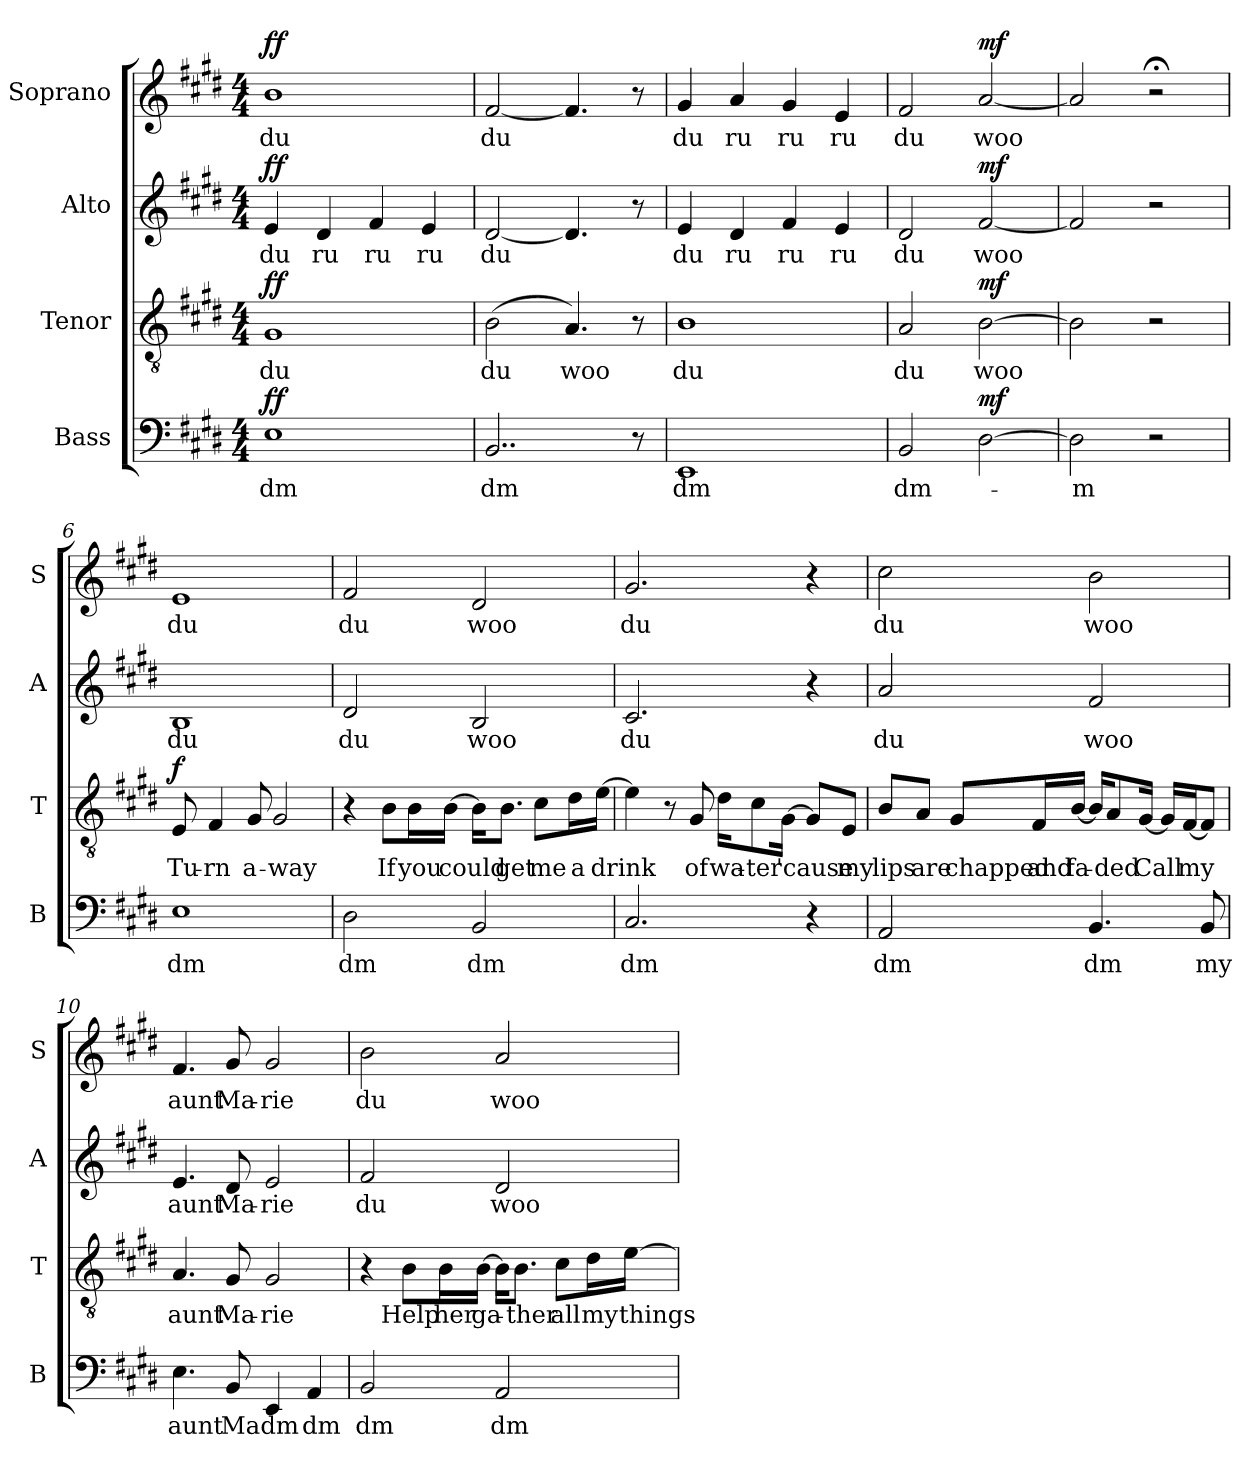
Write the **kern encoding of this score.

**kern	**text	**dynam	**kern	**text	**dynam	**kern	**text	**dynam	**kern	**text	**dynam
*part4	*part4	*part4	*part3	*part3	*part3	*part2	*part2	*part2	*part1	*part1	*part1
*staff4	*staff4	*staff4	*staff3	*staff3	*staff3	*staff2	*staff2	*staff2	*staff1	*staff1	*staff1
*I"Bass	*	*	*I"Tenor	*	*	*I"Alto	*	*	*I"Soprano	*	*
*I'B	*	*	*I'T	*	*	*I'A	*	*	*I'S	*	*
*clefF4	*	*	*clefGv2	*	*	*clefG2	*	*	*clefG2	*	*
*k[f#c#g#d#]	*	*	*k[f#c#g#d#]	*	*	*k[f#c#g#d#]	*	*	*k[f#c#g#d#]	*	*
*M4/4	*	*	*M4/4	*	*	*M4/4	*	*	*M4/4	*	*
*MM78	*	*	*MM78	*	*	*MM78	*	*	*MM78	*	*
=1	=1	=1	=1	=1	=1	=1	=1	=1	=1	=1	=1
!	!LO:LY:b	!LO:DY:b	!	!LO:LY:b	!LO:DY:b	!	!LO:LY:b	!LO:DY:b	!	!LO:LY:b	!LO:DY:b
1E	dm	ff	1G#	du	ff	4e/	du	ff	1b	du	ff
!	!	!	!	!	!	!	!LO:LY:b	!	!	!	!
.	.	.	.	.	.	4d#/	ru	.	.	.	.
!	!	!	!	!	!	!	!LO:LY:b	!	!	!	!
.	.	.	.	.	.	4f#/	ru	.	.	.	.
!	!	!	!	!	!	!	!LO:LY:b	!	!	!	!
.	.	.	.	.	.	4e/	ru	.	.	.	.
=2	=2	=2	=2	=2	=2	=2	=2	=2	=2	=2	=2
!	!LO:LY:b	!	!	!LO:LY:b	!	!	!LO:LY:b	!	!	!LO:LY:b	!
2..BB/	dm	.	(2B\	du	.	[2d#/	du	.	[2f#/	du	.
!	!	!	!	!LO:LY:b	!	!	!	!	!	!	!
.	.	.	4.A/)	woo	.	4.d#/]	.	.	4.f#/]	.	.
8r	.	.	8r	.	.	8r	.	.	8r	.	.
=3	=3	=3	=3	=3	=3	=3	=3	=3	=3	=3	=3
!	!LO:LY:b	!	!	!LO:LY:b	!	!	!LO:LY:b	!	!	!LO:LY:b	!
1EE	dm	.	1B	du	.	4e/	du	.	4g#/	du	.
!	!	!	!	!	!	!	!LO:LY:b	!	!	!LO:LY:b	!
.	.	.	.	.	.	4d#/	ru	.	4a/	ru	.
!	!	!	!	!	!	!	!LO:LY:b	!	!	!LO:LY:b	!
.	.	.	.	.	.	4f#/	ru	.	4g#/	ru	.
!	!	!	!	!	!	!	!LO:LY:b	!	!	!LO:LY:b	!
.	.	.	.	.	.	4e/	ru	.	4e/	ru	.
=4	=4	=4	=4	=4	=4	=4	=4	=4	=4	=4	=4
!	!LO:LY:b	!	!	!LO:LY:b	!	!	!LO:LY:b	!	!	!LO:LY:b	!
2BB/	dm-	.	2A/	du	.	2d#/	du	.	2f#/	du	.
!	!	!LO:DY:b	!	!LO:LY:b	!LO:DY:b	!	!LO:LY:b	!LO:DY:b	!	!LO:LY:b	!LO:DY:b
[2D#\	.	mf	[2B\	woo	mf	[2f#/	woo	mf	[2a/	woo	mf
=5	=5	=5	=5	=5	=5	=5	=5	=5	=5	=5	=5
!	!LO:LY:b	!	!	!	!	!	!	!	!	!	!
2D#\]	-m	.	2B\]	.	.	2f#/]	.	.	2a/]	.	.
2r	.	.	2r	.	.	2r	.	.	2r;<	.	.
=6	=6	=6	=6	=6	=6	=6	=6	=6	=6	=6	=6
!	!LO:LY:b	!	!	!LO:LY:b	!LO:DY:b	!	!LO:LY:b	!	!	!LO:LY:b	!
1E	dm	.	8E/	Tu-	f	1B	du	.	1e	du	.
!	!	!	!	!LO:LY:b	!	!	!	!	!	!	!
.	.	.	4F#/	-rn	.	.	.	.	.	.	.
!	!	!	!	!LO:LY:b	!	!	!	!	!	!	!
.	.	.	8G#/	a-	.	.	.	.	.	.	.
!	!	!	!	!LO:LY:b	!	!	!	!	!	!	!
.	.	.	2G#/	-way	.	.	.	.	.	.	.
=7	=7	=7	=7	=7	=7	=7	=7	=7	=7	=7	=7
!	!LO:LY:b	!	!	!	!	!	!LO:LY:b	!	!	!LO:LY:b	!
2D#\	dm	.	4r	.	.	2d#/	du	.	2f#/	du	.
!	!	!	!	!LO:LY:b	!	!	!	!	!	!	!
.	.	.	8B\L	If	.	.	.	.	.	.	.
!	!	!	!	!LO:LY:b	!	!	!	!	!	!	!
.	.	.	16B\L	you	.	.	.	.	.	.	.
!	!	!	!	!LO:LY:b	!	!	!	!	!	!	!
.	.	.	[16B\JJ	could	.	.	.	.	.	.	.
!	!LO:LY:b	!	!	!	!	!	!LO:LY:b	!	!	!LO:LY:b	!
2BB/	dm	.	16B\KL]	.	.	2B/	woo	.	2d#/	woo	.
!	!	!	!	!LO:LY:b	!	!	!	!	!	!	!
.	.	.	8.B\J	get	.	.	.	.	.	.	.
!	!	!	!	!LO:LY:b	!	!	!	!	!	!	!
.	.	.	8c#\L	me	.	.	.	.	.	.	.
!	!	!	!	!LO:LY:b	!	!	!	!	!	!	!
.	.	.	16d#\L	a	.	.	.	.	.	.	.
!	!	!	!	!LO:LY:b	!	!	!	!	!	!	!
.	.	.	[16e\JJ	drink	.	.	.	.	.	.	.
!!LO:LB:g=z
=8	=8	=8	=8	=8	=8	=8	=8	=8	=8	=8	=8
!	!LO:LY:b	!	!	!	!	!	!LO:LY:b	!	!	!LO:LY:b	!
2.C#/	dm	.	4e\]	.	.	2.c#/	du	.	2.g#/	du	.
.	.	.	8r	.	.	.	.	.	.	.	.
!	!	!	!	!LO:LY:b	!	!	!	!	!	!	!
.	.	.	8G#/	of	.	.	.	.	.	.	.
!	!	!	!	!LO:LY:b	!	!	!	!	!	!	!
.	.	.	16d#\KL	wa-	.	.	.	.	.	.	.
!	!	!	!	!LO:LY:b	!	!	!	!	!	!	!
.	.	.	8c#\	-ter	.	.	.	.	.	.	.
!	!	!	!	!LO:LY:b	!	!	!	!	!	!	!
.	.	.	[16G#\Jk	'cause	.	.	.	.	.	.	.
4r	.	.	8G#/L]	.	.	4r	.	.	4r	.	.
!	!	!	!	!LO:LY:b	!	!	!	!	!	!	!
.	.	.	8E/J	my	.	.	.	.	.	.	.
=9	=9	=9	=9	=9	=9	=9	=9	=9	=9	=9	=9
!	!LO:LY:b	!	!	!LO:LY:b	!	!	!LO:LY:b	!	!	!LO:LY:b	!
2AA/	dm	.	8B/L	lips	.	2a/	du	.	2cc#\	du	.
!	!	!	!	!LO:LY:b	!	!	!	!	!	!	!
.	.	.	8A/J	are	.	.	.	.	.	.	.
!	!	!	!	!LO:LY:b	!	!	!	!	!	!	!
.	.	.	8G#/L	chapped	.	.	.	.	.	.	.
!	!	!	!	!LO:LY:b	!	!	!	!	!	!	!
.	.	.	16F#/L	and	.	.	.	.	.	.	.
!	!	!	!	!LO:LY:b	!	!	!	!	!	!	!
.	.	.	[16B/JJ	fa-	.	.	.	.	.	.	.
!	!LO:LY:b	!	!	!	!	!	!LO:LY:b	!	!	!LO:LY:b	!
4.BB/	dm	.	16B/KL]	.	.	2f#/	woo	.	2b\	woo	.
!	!	!	!	!LO:LY:b	!	!	!	!	!	!	!
.	.	.	8A/	-ded	.	.	.	.	.	.	.
!	!	!	!	!LO:LY:b	!	!	!	!	!	!	!
.	.	.	[16G#/Jk	Call	.	.	.	.	.	.	.
.	.	.	16G#/LL]	.	.	.	.	.	.	.	.
!	!	!	!	!LO:LY:b	!	!	!	!	!	!	!
.	.	.	[16F#/J	my	.	.	.	.	.	.	.
!	!LO:LY:b	!	!	!	!	!	!	!	!	!	!
8BB/	my	.	8F#/J]	.	.	.	.	.	.	.	.
=10	=10	=10	=10	=10	=10	=10	=10	=10	=10	=10	=10
!	!LO:LY:b	!	!	!LO:LY:b	!	!	!LO:LY:b	!	!	!LO:LY:b	!
4.E\	aunt	.	4.A/	aunt	.	4.e/	aunt	.	4.f#/	aunt	.
!	!LO:LY:b	!	!	!LO:LY:b	!	!	!LO:LY:b	!	!	!LO:LY:b	!
8BB/	Ma	.	8G#/	Ma-	.	8d#/	Ma-	.	8g#/	Ma-	.
!	!LO:LY:b	!	!	!LO:LY:b	!	!	!LO:LY:b	!	!	!LO:LY:b	!
4EE/	dm	.	2G#/	-rie	.	2e/	-rie	.	2g#/	-rie	.
!	!LO:LY:b	!	!	!	!	!	!	!	!	!	!
4AA/	dm	.	.	.	.	.	.	.	.	.	.
=11	=11	=11	=11	=11	=11	=11	=11	=11	=11	=11	=11
!	!LO:LY:b	!	!	!	!	!	!LO:LY:b	!	!	!LO:LY:b	!
2BB/	dm	.	4r	.	.	2f#/	du	.	2b\	du	.
!	!	!	!	!LO:LY:b	!	!	!	!	!	!	!
.	.	.	8B\L	Help	.	.	.	.	.	.	.
!	!	!	!	!LO:LY:b	!	!	!	!	!	!	!
.	.	.	16B\L	her	.	.	.	.	.	.	.
!	!	!	!	!LO:LY:b	!	!	!	!	!	!	!
.	.	.	[16B\JJ	ga-	.	.	.	.	.	.	.
!	!LO:LY:b	!	!	!	!	!	!LO:LY:b	!	!	!LO:LY:b	!
2AA/	dm	.	16B\KL]	.	.	2d#/	woo	.	2a/	woo	.
!	!	!	!	!LO:LY:b	!	!	!	!	!	!	!
.	.	.	8.B\J	-ther	.	.	.	.	.	.	.
!	!	!	!	!LO:LY:b	!	!	!	!	!	!	!
.	.	.	8c#\L	all	.	.	.	.	.	.	.
!	!	!	!	!LO:LY:b	!	!	!	!	!	!	!
.	.	.	16d#\L	my	.	.	.	.	.	.	.
!	!	!	!	!LO:LY:b	!	!	!	!	!	!	!
.	.	.	[16e\JJ	things	.	.	.	.	.	.	.
=	=	=	=	=	=	=	=	=	=	=	=
*-	*-	*-	*-	*-	*-	*-	*-	*-	*-	*-	*-
